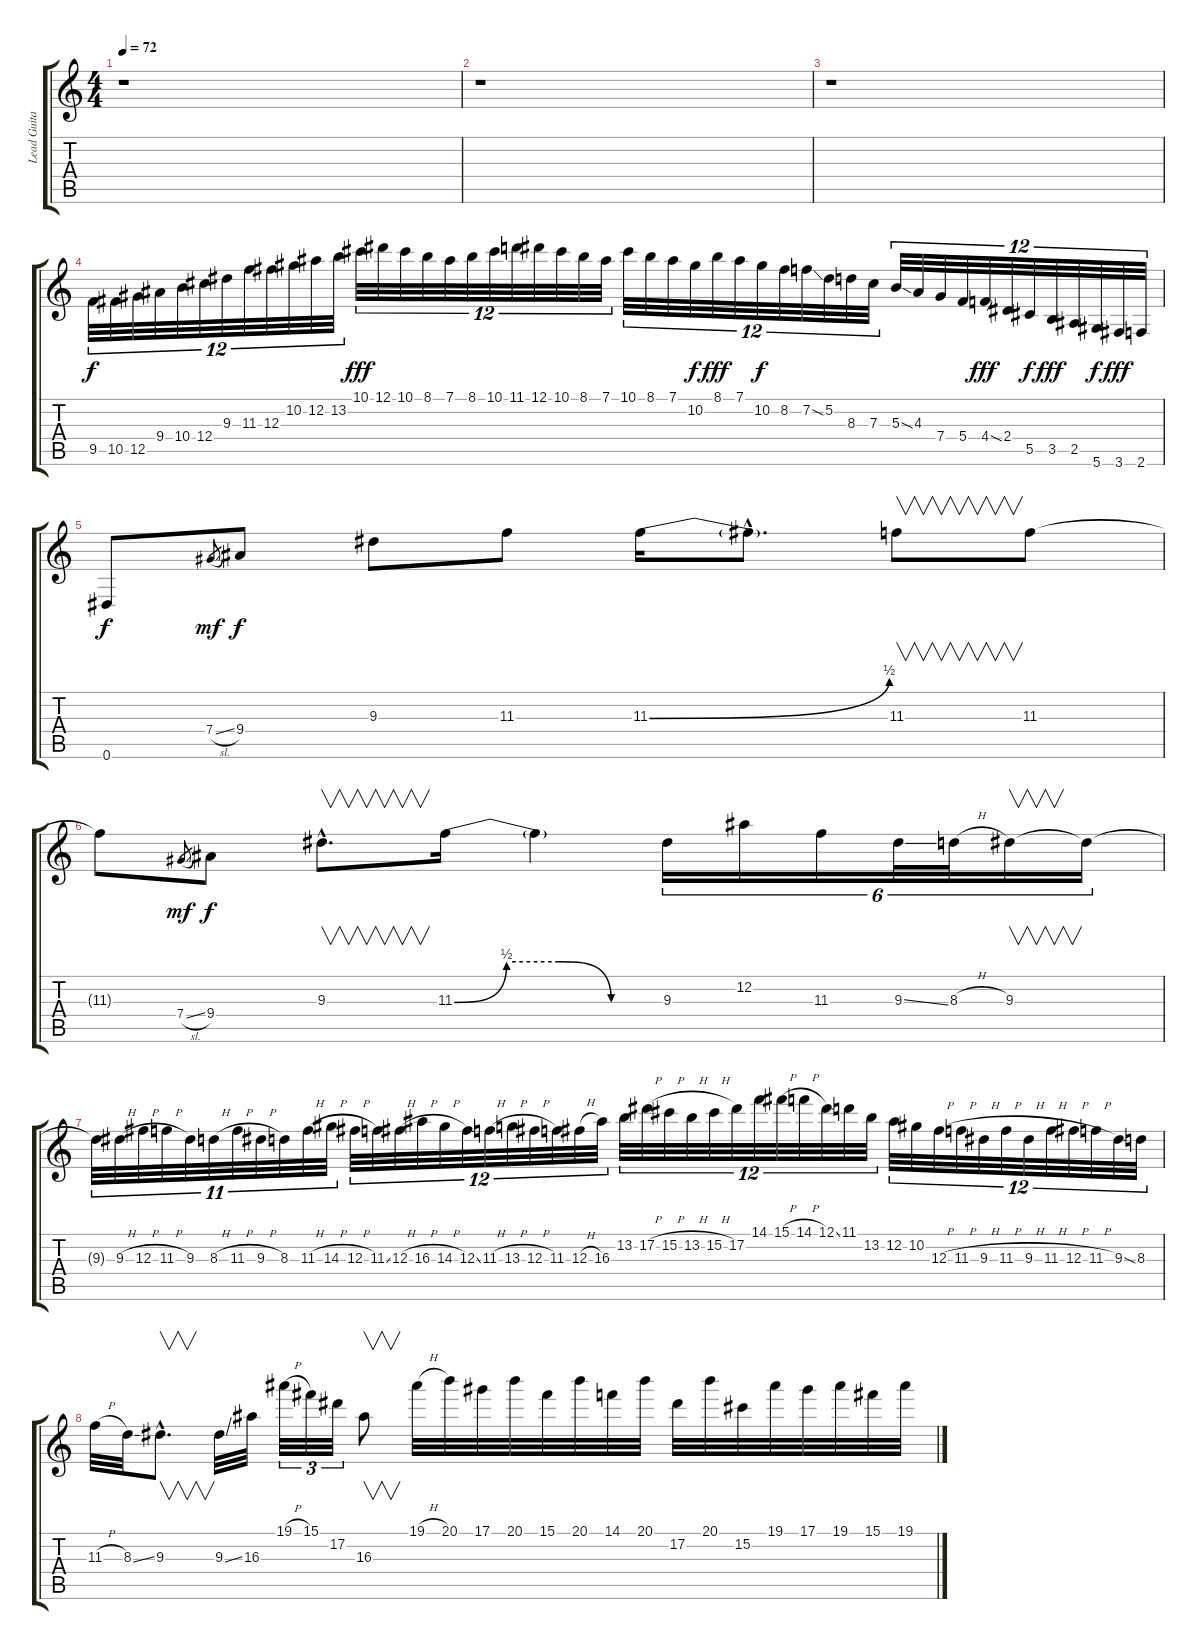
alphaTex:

\track ("Lead Guitar" "Lead Guita") {instrument distortionguitar}
\staff {score tabs}
\tuning (Eb4 Bb3 Gb3 Db3 Ab2 Eb2) {hide}
\ts (4 4)
\tempo 72
\clef g2
\ks c
r.1{dy f} |
r.1 |
r.1 |
9.5.32{tu (12 8)} 10.5.32{tu (12 8)} 12.5.32{tu (12 8)} 9.4.32{tu (12 8)} 10.4.32{tu (12 8)} 12.4.32{tu (12 8)} 9.3.32{tu (12 8)} 11.3.32{tu (12 8)} 12.3.32{tu (12 8)} 10.2.32{tu (12 8)} 12.2.32{tu (12 8)} 13.2.32{tu (12 8)} 10.1.32{tu (12 8) dy fff} 12.1.32{tu (12 8)} 10.1.32{tu (12 8)} 8.1.32{tu (12 8)} 7.1.32{tu (12 8)} 8.1.32{tu (12 8)} 10.1.32{tu (12 8)} 11.1.32{tu (12 8)} 12.1.32{tu (12 8)} 10.1.32{tu (12 8)} 8.1.32{tu (12 8)} 7.1.32{tu (12 8)} 10.1.32{tu (12 8)} 8.1.32{tu (12 8)} 7.1.32{tu (12 8)} 10.2.32{tu (12 8) dy f} 8.1.32{tu (12 8) dy fff} 7.1.32{tu (12 8)} 10.2.32{tu (12 8) dy f} 8.2.32{tu (12 8)} 7.2{ss}.32{tu (12 8)} 5.2.32{tu (12 8)} 8.3.32{tu (12 8)} 7.3.32{tu (12 8)} 5.3{ss}.32{tu (12 8)} 4.3.32{tu (12 8)} 7.4.32{tu (12 8)} 5.4.32{tu (12 8)} 4.4{ss}.32{tu (12 8) dy fff} 2.4.32{tu (12 8)} 5.5.32{tu (12 8) dy f} 3.5.32{tu (12 8) dy fff} 2.5.32{tu (12 8)} 5.6.32{tu (12 8) dy f} 3.6.32{tu (12 8) dy fff} 2.6.32{tu (12 8)} |
0.6.8{dy f} 7.4{sl}.8{gr dy mf} 9.4.8{dy f} 9.3.8 11.3.8 11.3{be (bend 0 0 60 2)}.16 11.3{hac t}.8{d} 11.3.8{v} 11.3.8 |
11.3{t}.8 7.4{sl}.8{gr dy mf} 9.4.8{dy f} 9.3{hac}.8{v d} 11.3{be (custom 0 0 15 2 30 2 45 0 60 0)}.16 11.3{t}.4 9.3.16{tu (6 4)} 12.2.16{tu (6 4)} 11.3.16{tu (6 4)} 9.3{ss}.32{tu (6 4)} 8.3{h}.32{tu (6 4)} 9.3.16{v tu (6 4)} 9.3{t}.16{tu (6 4)} |
9.3{t}.32{tu (11 8)} 9.3{h}.32{tu (11 8)} 12.3{h}.32{tu (11 8)} 11.3{h}.32{tu (11 8)} 9.3.32{tu (11 8)} 8.3{h}.32{tu (11 8)} 11.3{h}.32{tu (11 8)} 9.3{h}.32{tu (11 8)} 8.3.32{tu (11 8)} 11.3{h}.32{tu (11 8)} 14.3{h}.32{tu (11 8)} 12.3{h}.32{tu (12 8)} 11.3{ss}.32{tu (12 8)} 12.3{h}.32{tu (12 8)} 16.3{h}.32{tu (12 8)} 14.3{h}.32{tu (12 8)} 12.3{ss}.32{tu (12 8)} 11.3{h}.32{tu (12 8)} 13.3{h}.32{tu (12 8)} 12.3{h}.32{tu (12 8)} 11.3.32{tu (12 8)} 12.3{h}.32{tu (12 8)} 16.3.32{tu (12 8)} 13.2.32{tu (12 8)} 17.2{h}.32{tu (12 8)} 15.2{h}.32{tu (12 8)} 13.2{h}.32{tu (12 8)} 15.2{h}.32{tu (12 8)} 17.2.32{tu (12 8)} 14.1.32{tu (12 8)} 15.1{h}.32{tu (12 8)} 14.1{h}.32{tu (12 8)} 12.1{ss}.32{tu (12 8)} 11.1.32{tu (12 8)} 13.2.32{tu (12 8)} 12.2.32{tu (12 8)} 10.2.32{tu (12 8)} 12.3{h}.32{tu (12 8)} 11.3{h}.32{tu (12 8)} 9.3{h}.32{tu (12 8)} 11.3{h}.32{tu (12 8)} 9.3{h}.32{tu (12 8)} 11.3{h}.32{tu (12 8)} 12.3{h}.32{tu (12 8)} 11.3{h}.32{tu (12 8)} 9.3{ss}.32{tu (12 8)} 8.3.32{tu (12 8)} |
11.3{h}.32 8.3{ss}.32 9.3{hac}.8{v d} 9.3{ss}.32 16.3.32 19.1{h}.32{tu (3 2)} 15.1.32{tu (3 2)} 17.2.32{tu (3 2)} 16.3.8{v} 19.1{h}.32 20.1.32 17.1.32 20.1.32 15.1.32 20.1.32 14.1.32 20.1.32 17.2.32 20.1.32 15.2.32 19.1.32 17.1.32 19.1.32 15.1.32 19.1.32
